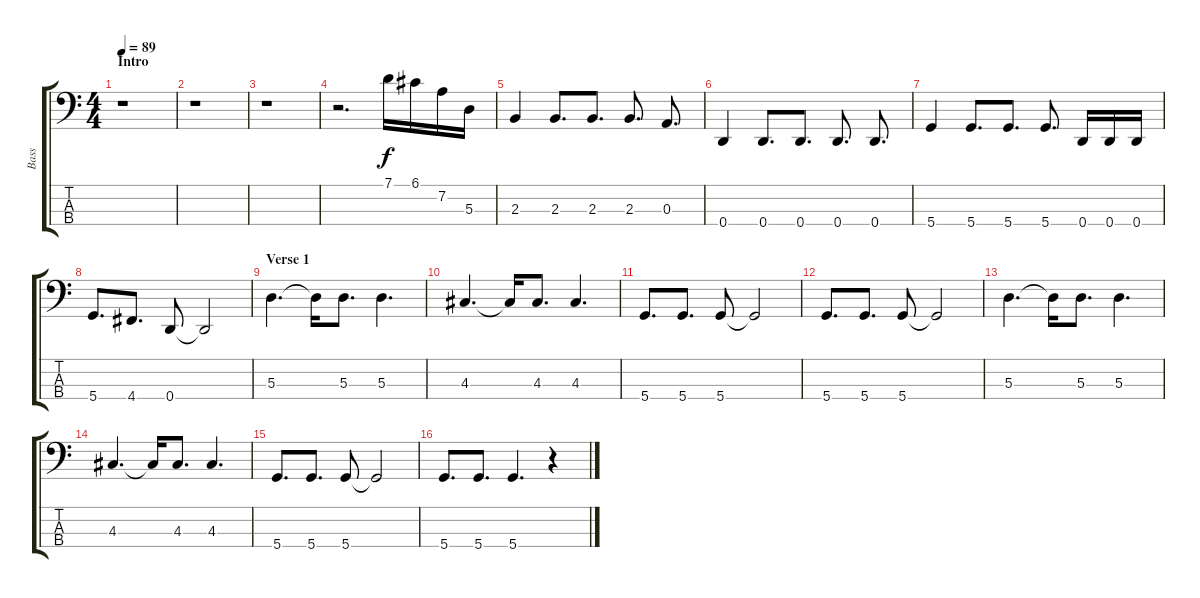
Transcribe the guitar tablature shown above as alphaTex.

\track ("Bass" "Bass") {instrument electricbassfinger}
\staff {score tabs}
\tuning (G2 D2 A1 D1) {hide}
\ts (4 4)
\section ("" "Intro")
\tempo 89
\clef f4
\ks c
r.1{dy f instrument electricbassfinger} |
r.1 |
r.1 |
r.2{d} 7.1.16 6.1.16 7.2.16 5.3.16 |
2.3.4 2.3.8{d} 2.3.8{d} 2.3.8{d} 0.3.8{d} |
0.4.4 0.4.8{d} 0.4.8{d} 0.4.8{d} 0.4.8{d} |
5.4.4 5.4.8{d} 5.4.8{d} 5.4.8{d} 0.4.16 0.4.16 0.4.16 |
5.4.8{d} 4.4.8{d} 0.4.8 0.4{t}.2 |
\section ("" "Verse 1")
5.3.4{d} 5.3{t}.16 5.3.8{d} 5.3.4{d} |
4.3.4{d} 4.3{t}.16 4.3.8{d} 4.3.4{d} |
5.4.8{d} 5.4.8{d} 5.4.8 5.4{t}.2 |
5.4.8{d} 5.4.8{d} 5.4.8 5.4{t}.2 |
5.3.4{d} 5.3{t}.16 5.3.8{d} 5.3.4{d} |
4.3.4{d} 4.3{t}.16 4.3.8{d} 4.3.4{d} |
5.4.8{d} 5.4.8{d} 5.4.8 5.4{t}.2 |
5.4.8{d} 5.4.8{d} 5.4.4{d} r.4
